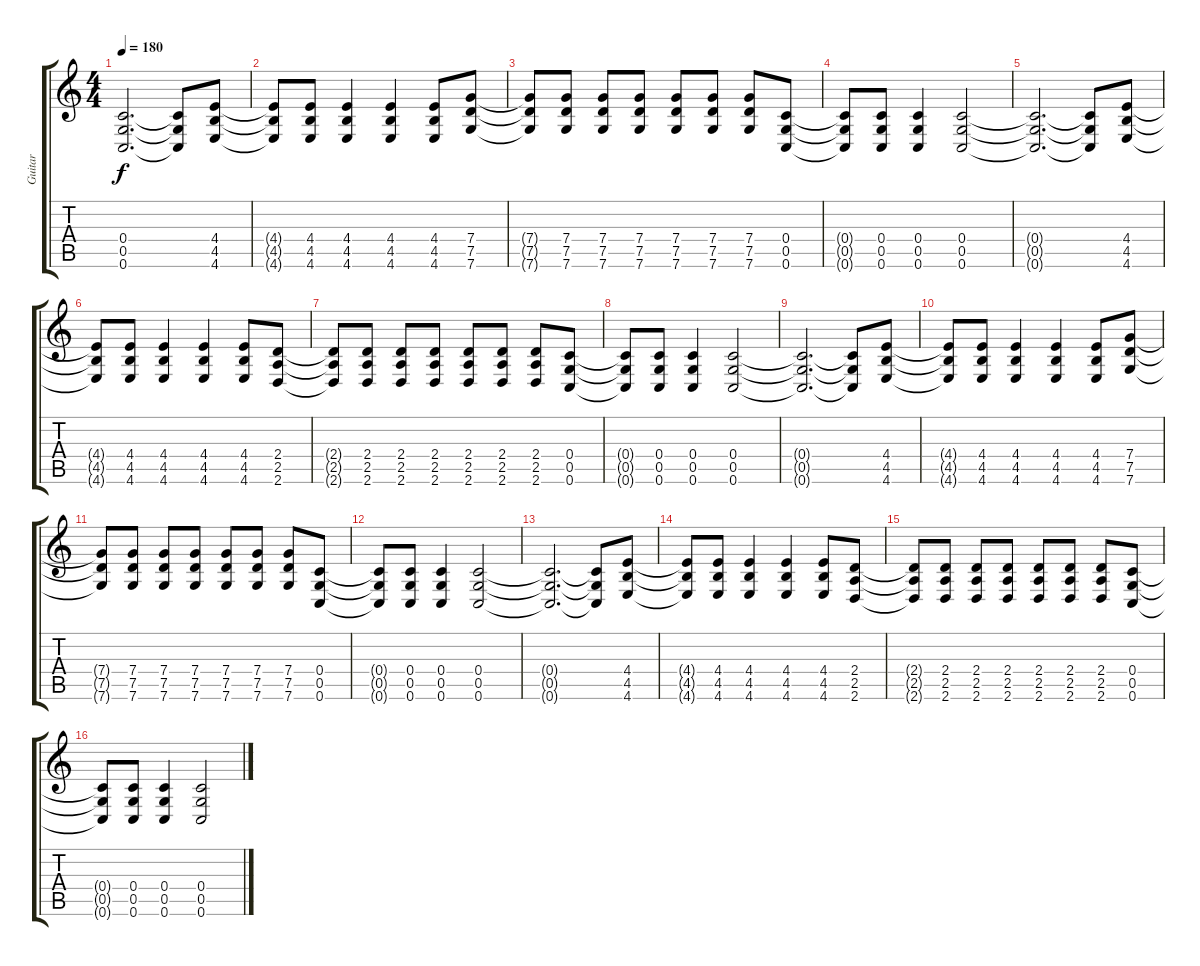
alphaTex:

\track ("Guitar" "Guitar") {instrument distortionguitar}
\staff {score tabs}
\tuning (D4 A3 F3 C3 G2 C2) {hide}
\ts (4 4)
\tempo 180
\clef g2
\ks c
(0.4{t} 0.5{t} 0.6{t}).2{d dy f} (0.4{t} 0.5{t} 0.6{t}).8 (4.4 4.5 4.6).8 |
(4.4{t} 4.5{t} 4.6{t}).8 (4.4 4.5 4.6).8 (4.4 4.5 4.6).4 (4.4 4.5 4.6).4 (4.4 4.5 4.6).8 (7.4 7.5 7.6).8 |
(7.4{t} 7.5{t} 7.6{t}).8 (7.4 7.5 7.6).8 (7.4 7.5 7.6).8 (7.4 7.5 7.6).8 (7.4 7.5 7.6).8 (7.4 7.5 7.6).8 (7.4 7.5 7.6).8 (0.4 0.5 0.6).8 |
(0.4{t} 0.5{t} 0.6{t}).8 (0.4 0.5 0.6).8 (0.4 0.5 0.6).4 (0.4 0.5 0.6).2 |
(0.4{t} 0.5{t} 0.6{t}).2{d} (0.4{t} 0.5{t} 0.6{t}).8 (4.4 4.5 4.6).8 |
(4.4{t} 4.5{t} 4.6{t}).8 (4.4 4.5 4.6).8 (4.4 4.5 4.6).4 (4.4 4.5 4.6).4 (4.4 4.5 4.6).8 (2.4 2.5 2.6).8 |
(2.4{t} 2.5{t} 2.6{t}).8 (2.4 2.5 2.6).8 (2.4 2.5 2.6).8 (2.4 2.5 2.6).8 (2.4 2.5 2.6).8 (2.4 2.5 2.6).8 (2.4 2.5 2.6).8 (0.4 0.5 0.6).8 |
(0.4{t} 0.5{t} 0.6{t}).8 (0.4 0.5 0.6).8 (0.4 0.5 0.6).4 (0.4 0.5 0.6).2 |
(0.4{t} 0.5{t} 0.6{t}).2{d} (0.4{t} 0.5{t} 0.6{t}).8 (4.4 4.5 4.6).8 |
(4.4{t} 4.5{t} 4.6{t}).8 (4.4 4.5 4.6).8 (4.4 4.5 4.6).4 (4.4 4.5 4.6).4 (4.4 4.5 4.6).8 (7.4 7.5 7.6).8 |
(7.4{t} 7.5{t} 7.6{t}).8 (7.4 7.5 7.6).8 (7.4 7.5 7.6).8 (7.4 7.5 7.6).8 (7.4 7.5 7.6).8 (7.4 7.5 7.6).8 (7.4 7.5 7.6).8 (0.4 0.5 0.6).8 |
(0.4{t} 0.5{t} 0.6{t}).8 (0.4 0.5 0.6).8 (0.4 0.5 0.6).4 (0.4 0.5 0.6).2 |
(0.4{t} 0.5{t} 0.6{t}).2{d} (0.4{t} 0.5{t} 0.6{t}).8 (4.4 4.5 4.6).8 |
(4.4{t} 4.5{t} 4.6{t}).8 (4.4 4.5 4.6).8 (4.4 4.5 4.6).4 (4.4 4.5 4.6).4 (4.4 4.5 4.6).8 (2.4 2.5 2.6).8 |
(2.4{t} 2.5{t} 2.6{t}).8 (2.4 2.5 2.6).8 (2.4 2.5 2.6).8 (2.4 2.5 2.6).8 (2.4 2.5 2.6).8 (2.4 2.5 2.6).8 (2.4 2.5 2.6).8 (0.4 0.5 0.6).8 |
(0.4{t} 0.5{t} 0.6{t}).8 (0.4 0.5 0.6).8 (0.4 0.5 0.6).4 (0.4 0.5 0.6).2
